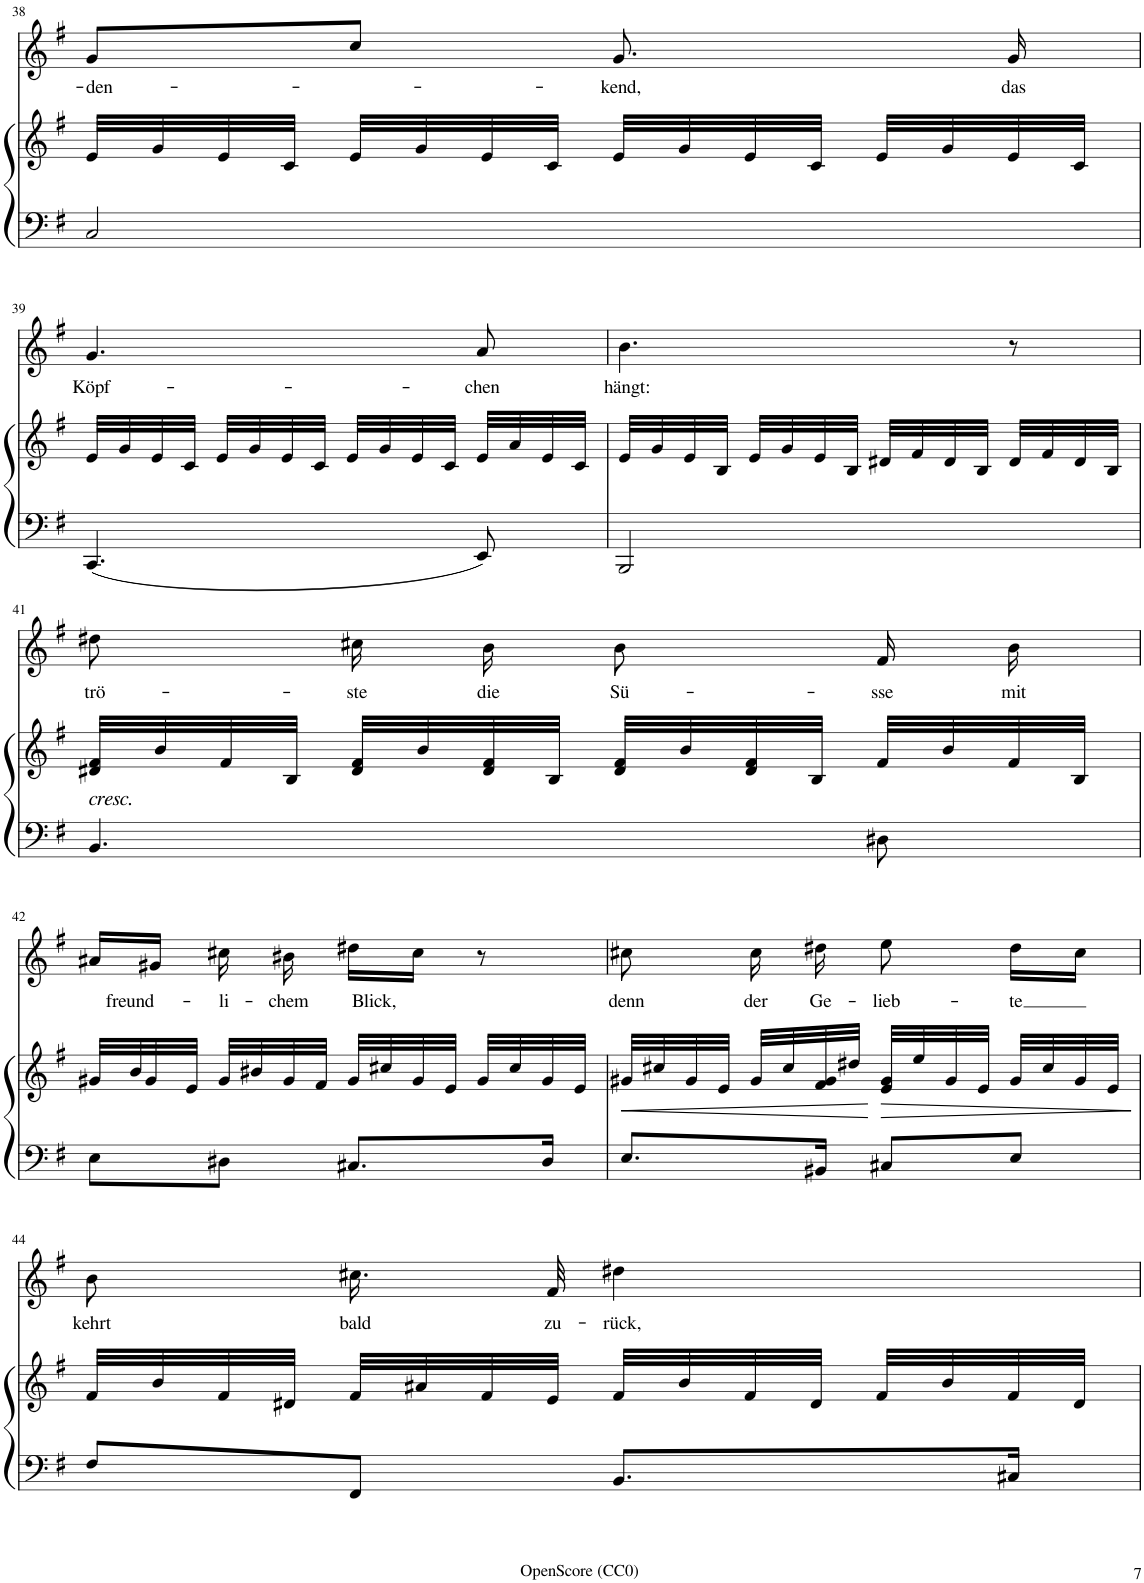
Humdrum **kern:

**kern	**kern	**dynam	**kern	**text
*part2	*part2	*part2	*part1	*part1
*staff3	*staff2	*staff2/3	*staff1	*staff1
*I"Piano	*	*	*I"Voice	*
*I'Pno	*	*	*	*
!!LO:PB:g=z
*clefF4	*clefG2	*	*clefG2	*
*k[f#]	*k[f#]	*	*k[f#]	*
*M2/4	*M2/4	*	*M2/4	*
=38	=38	=38	=38	=38
!	!	!	!	!LO:LY:b
2C/	32e/LLL	.	8g/L	-den-
.	32g/	.	.	.
.	32e/	.	.	.
.	32c/JJJ	.	.	.
.	32e/LLL	.	8cc/J	.
.	32g/	.	.	.
.	32e/	.	.	.
.	32c/JJJ	.	.	.
!	!	!	!	!LO:LY:b
.	32e/LLL	.	8.g/	-kend,
.	32g/	.	.	.
.	32e/	.	.	.
.	32c/JJJ	.	.	.
.	32e/LLL	.	.	.
.	32g/	.	.	.
!	!	!	!	!LO:LY:b
.	32e/	.	16g/	das
.	32c/JJJ	.	.	.
!!LO:LB:g=z
=39	=39	=39	=39	=39
!	!	!	!	!LO:LY:b
4.CC/	32e/LLL	.	4.g/	Köpf-
.	32g/	.	.	.
.	32e/	.	.	.
.	32c/JJJ	.	.	.
.	32e/LLL	.	.	.
.	32g/	.	.	.
.	32e/	.	.	.
.	32c/JJJ	.	.	.
.	32e/LLL	.	.	.
.	32g/	.	.	.
.	32e/	.	.	.
.	32c/JJJ	.	.	.
!	!	!	!	!LO:LY:b
8EE/	32e/LLL	.	8a/	-chen
.	32a/	.	.	.
.	32e/	.	.	.
.	32c/JJJ	.	.	.
=40	=40	=40	=40	=40
!	!	!	!	!LO:LY:b
2BBB/	32e/LLL	.	4.b\	hängt:
.	32g/	.	.	.
.	32e/	.	.	.
.	32B/JJJ	.	.	.
.	32e/LLL	.	.	.
.	32g/	.	.	.
.	32e/	.	.	.
.	32B/JJJ	.	.	.
.	32d#X/LLL	.	.	.
.	32f#/	.	.	.
.	32d#/	.	.	.
.	32B/JJJ	.	.	.
.	32d#/LLL	.	8r	.
.	32f#/	.	.	.
.	32d#/	.	.	.
.	32B/JJJ	.	.	.
!!LO:LB:g=z
=41	=41	=41	=41	=41
!	!LO:TX:b:i:t=cresc.	!	!	!
!	!	!	!	!LO:LY:b
4.BB/	32d#X/ 32f#/LLL	.	8dd#X\	trö-
.	32b/	.	.	.
.	32f#/	.	.	.
.	32B/JJJ	.	.	.
!	!	!	!	!LO:LY:b
.	32d#/ 32f#/LLL	.	16cc#X\	-ste
.	32b/	.	.	.
!	!	!	!	!LO:LY:b
.	32d#/ 32f#/	.	16b\	die
.	32B/JJJ	.	.	.
!	!	!	!	!LO:LY:b
.	32d#/ 32f#/LLL	.	8b\	Sü-
.	32b/	.	.	.
.	32d#/ 32f#/	.	.	.
.	32B/JJJ	.	.	.
!	!	!	!	!LO:LY:b
8D#X\	32f#/LLL	.	16f#/	-sse
.	32b/	.	.	.
!	!	!	!	!LO:LY:b
.	32f#/	.	16b\	mit
.	32B/JJJ	.	.	.
!!LO:LB:g=z
=42	=42	=42	=42	=42
!	!	!	!	!LO:LY:b
8E\L	32g#X/LLL	.	16a#X/LL	freund-
.	32b/	.	.	.
.	32g#/	.	16g#X/JJ	.
.	32e/JJJ	.	.	.
!	!	!	!	!LO:LY:b
8D#X\J	32g#/LLL	.	16cc#X\	-li-
.	32b#X/	.	.	.
!	!	!	!	!LO:LY:b
.	32g#/	.	16b#X\	-chem
.	32f#/JJJ	.	.	.
!	!	!	!	!LO:LY:b
8.C#X/L	32g#/LLL	.	16dd#X\LL	Blick,
.	32cc#X/	.	.	.
.	32g#/	.	16cc#\JJ	.
.	32e/JJJ	.	.	.
.	32g#/LLL	.	8r	.
.	32cc#/	.	.	.
16D#/Jk	32g#/	.	.	.
.	32e/JJJ	.	.	.
=43	=43	=43	=43	=43
!	!	!LO:HP:b	!	!LO:LY:b
8.E/L	32g#X/LLL	<	8cc#X\	denn
.	32cc#X/	.	.	.
.	32g#/	.	.	.
.	32e/JJJ	.	.	.
!	!	!	!	!LO:LY:b
.	32g#/LLL	.	16cc#\	der
.	32cc#/	.	.	.
!	!	!	!	!LO:LY:b
16BB#X/Jk	32f#/ 32g#/	.	16dd#X\	Ge-
.	32dd#X/JJJ	.	.	.
!	!	!LO:HP:n=1:b	!	!LO:LY:b
8C#X/L	32e/ 32g#/LLL	[ >	8ee\	-lieb-
.	32ee/	.	.	.
.	32g#/	.	.	.
.	32e/JJJ	.	.	.
!	!	!	!	!LO:LY:b
8E/J	32g#/LLL	.	16dd#\LL	-te
.	32cc#/	.	.	.
.	32g#/	.	16cc#\JJ	.
.	32e/JJJ	.	.	.
.	.	]	.	.
!!LO:LB:g=z
=44	=44	=44	=44	=44
!	!	!	!	!LO:LY:b
8F#/L	32f#/LLL	.	8b\	kehrt
.	32b/	.	.	.
.	32f#/	.	.	.
.	32d#X/JJJ	.	.	.
!	!	!	!	!LO:LY:b
8FF#/J	32f#/LLL	.	16.cc#X\	bald
.	32a#X/	.	.	.
.	32f#/	.	.	.
!	!	!	!	!LO:LY:b
.	32e/JJJ	.	32f#/	zu-
!	!	!	!	!LO:LY:b
8.BB/L	32f#/LLL	.	4dd#X\	-rück,
.	32b/	.	.	.
.	32f#/	.	.	.
.	32d#/JJJ	.	.	.
.	32f#/LLL	.	.	.
.	32b/	.	.	.
16C#X/Jk	32f#/	.	.	.
.	32d#/JJJ	.	.	.
=	=	=	=	=
*-	*-	*-	*-	*-
